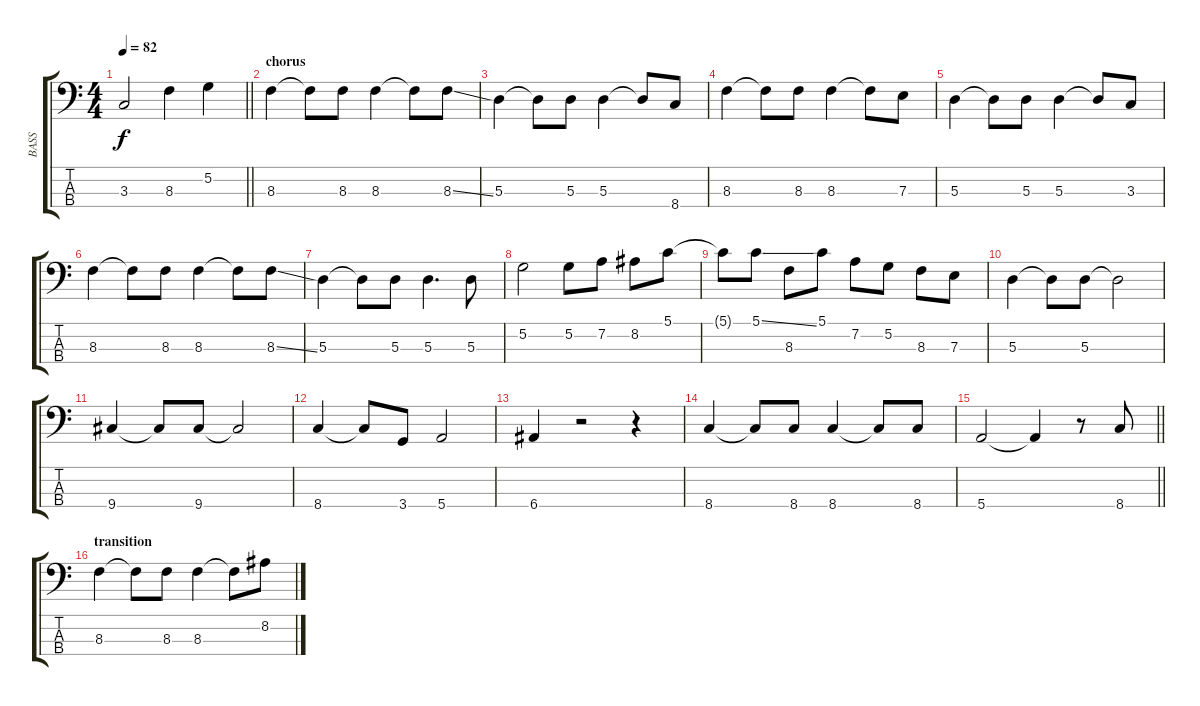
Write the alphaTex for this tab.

\track ("BASS" "BASS") {instrument electricbassfinger}
\staff {score tabs}
\tuning (G2 D2 A1 E1) {hide}
\ts (4 4)
\tempo 82
\clef f4
\barLineRight lightlight
\ks c
3.3.2{dy f} 8.3.4 5.2.4 |
\section ("" "chorus")
8.3.4 8.3{t}.8 8.3.8 8.3.4 8.3{t}.8 8.3{ss}.8 |
5.3.4 5.3{t}.8 5.3.8{txt ""} 5.3.4 5.3{t}.8 8.4.8 |
8.3.4 8.3{t}.8 8.3.8 8.3.4 8.3{t}.8 7.3.8 |
5.3.4 5.3{t}.8 5.3.8 5.3.4 5.3{t}.8 3.3.8 |
8.3.4 8.3{t}.8 8.3.8 8.3.4 8.3{t}.8 8.3{ss}.8 |
5.3.4 5.3{t}.8 5.3.8 5.3.4{d} 5.3.8 |
5.2.2 5.2.8 7.2.8 8.2.8 5.1.8 |
5.1{t}.8 5.1{ss}.8 8.3.8 5.1.8 7.2.8 5.2.8 8.3.8 7.3.8 |
5.3.4 5.3{t}.8 5.3.8 5.3{t}.2 |
9.4.4 9.4{t}.8 9.4.8 9.4{t}.2 |
8.4.4 8.4{t}.8 3.4.8 5.4.2 |
6.4.4 r.2 r.4 |
8.4.4 8.4{t}.8 8.4.8 8.4.4 8.4{t}.8 8.4.8 |
\barLineRight lightlight
5.4.2 5.4{t}.4 r.8 8.4.8 |
\section ("" "transition")
8.3.4 8.3{t}.8 8.3.8 8.3.4 8.3{t}.8 8.2.8
